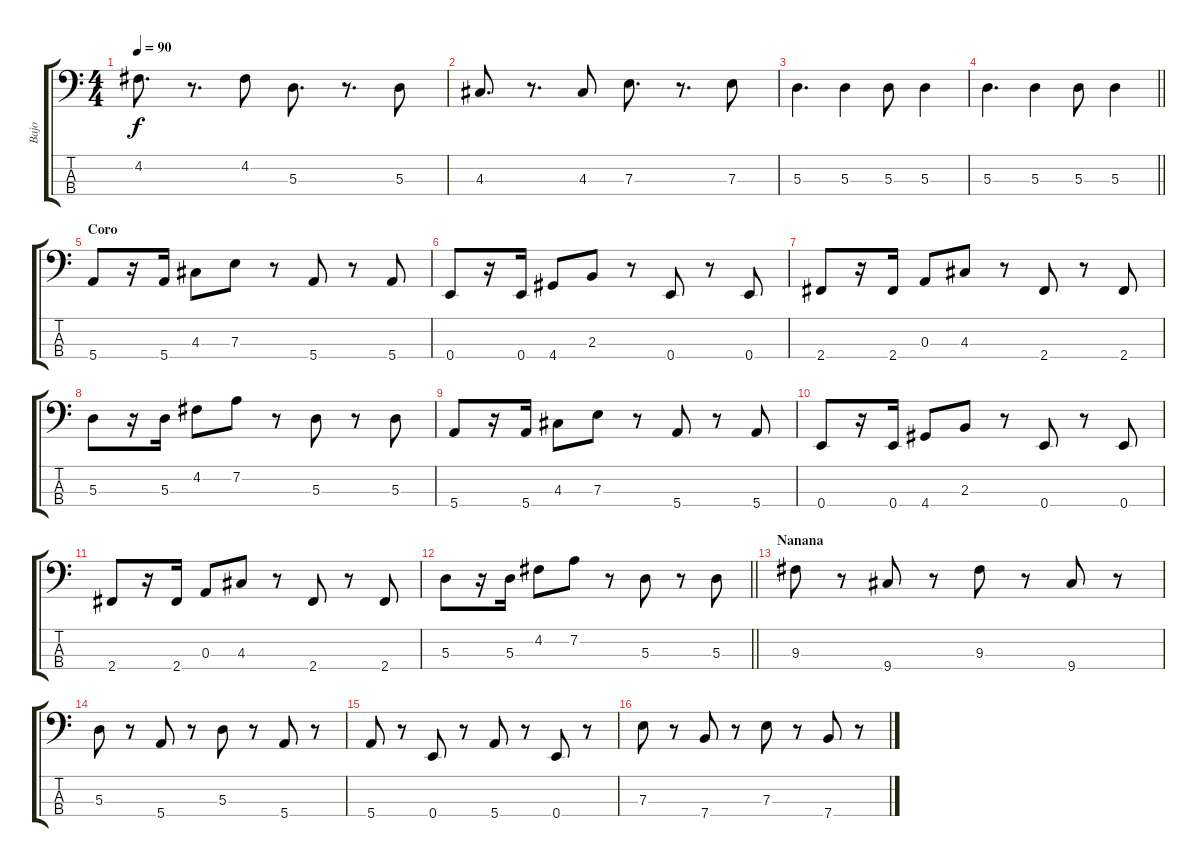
\track ("Bajo" "Bajo") {instrument electricbassfinger}
\staff {score tabs}
\tuning (G2 D2 A1 E1) {hide}
\ts (4 4)
\tempo 90
\clef f4
\ks c
4.2.8{d dy f} r.8{d} 4.2.8 5.3.8{d} r.8{d} 5.3.8 |
4.3.8{d} r.8{d} 4.3.8 7.3.8{d} r.8{d} 7.3.8 |
5.3.4{d} 5.3.4 5.3.8 5.3.4 |
\barLineRight lightlight
5.3.4{d} 5.3.4 5.3.8 5.3.4 |
\section ("" "Coro")
5.4.8 r.16 5.4.16 4.3.8 7.3.8 r.8 5.4.8 r.8 5.4.8 |
0.4.8 r.16 0.4.16 4.4.8 2.3.8 r.8 0.4.8 r.8 0.4.8 |
2.4.8 r.16 2.4.16 0.3.8 4.3.8 r.8 2.4.8 r.8 2.4.8 |
5.3.8 r.16 5.3.16 4.2.8 7.2.8 r.8 5.3.8 r.8 5.3.8 |
5.4.8 r.16 5.4.16 4.3.8 7.3.8 r.8 5.4.8 r.8 5.4.8 |
0.4.8 r.16 0.4.16 4.4.8 2.3.8 r.8 0.4.8 r.8 0.4.8 |
2.4.8 r.16 2.4.16 0.3.8 4.3.8 r.8 2.4.8 r.8 2.4.8 |
\barLineRight lightlight
5.3.8 r.16 5.3.16 4.2.8 7.2.8 r.8 5.3.8 r.8 5.3.8 |
\section ("" "Nanana")
9.3.8 r.8 9.4.8 r.8 9.3.8 r.8 9.4.8 r.8 |
5.3.8 r.8 5.4.8 r.8 5.3.8 r.8 5.4.8 r.8 |
5.4.8 r.8 0.4.8 r.8 5.4.8 r.8 0.4.8 r.8 |
7.3.8 r.8 7.4.8 r.8 7.3.8 r.8 7.4.8 r.8
